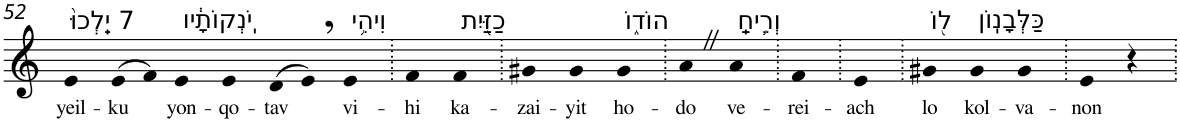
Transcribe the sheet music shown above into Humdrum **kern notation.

**kern	**text
*part1	*part1
*staff1	*staff1
*I"Piano	*
*I'Pno	*
!!LO:PB:g=z
*clefG2	*
*k[]	*
=52	=52
!LO:TX:a:t=7 יֵֽלְכוּ֙	!
!	!LO:LY:b
4e	yeil-
!	!LO:LY:b
(>8e	-ku
8f)	.
!LO:TX:a:t=יֹֽנְקוֹתָ֔יו	!
!	!LO:LY:b
4e	yon-
!	!LO:LY:b
4e	-qo-
!	!LO:LY:b
(>8d	-tav
8e,)	.
!LO:TX:a:t=וִיהִ֥י	!
!	!LO:LY:b
4e	vi-
=53.	=53.
!	!LO:LY:b
4f	-hi
!LO:TX:a:t=כַזַּ֖יִת	!
!	!LO:LY:b
4f	ka-
=54.	=54.
!	!LO:LY:b
4g#X	-zai-
!	!LO:LY:b
4g#	-yit
!LO:TX:a:t=הוֹד֑וֹ	!
!	!LO:LY:b
4g#	ho-
=55.	=55.
!	!LO:LY:b
4aZ	-do
!LO:TX:a:t=וְרֵ֥יחַֽ	!
!	!LO:LY:b
4a	ve-
=56.	=56.
!	!LO:LY:b
4f	-rei-
=57.	=57.
!	!LO:LY:b
4e	-ach
=58.	=58.
!LO:TX:a:t=ל֖וֹ	!
!	!LO:LY:b
4g#X	lo
!LO:TX:a:t=כַּלְּבָנֽוֹן	!
!	!LO:LY:b
4g#	kol-
!	!LO:LY:b
4g#	-va-
=59.	=59.
!	!LO:LY:b
4e	-non
4r	.
=.	=.
*-	*-
